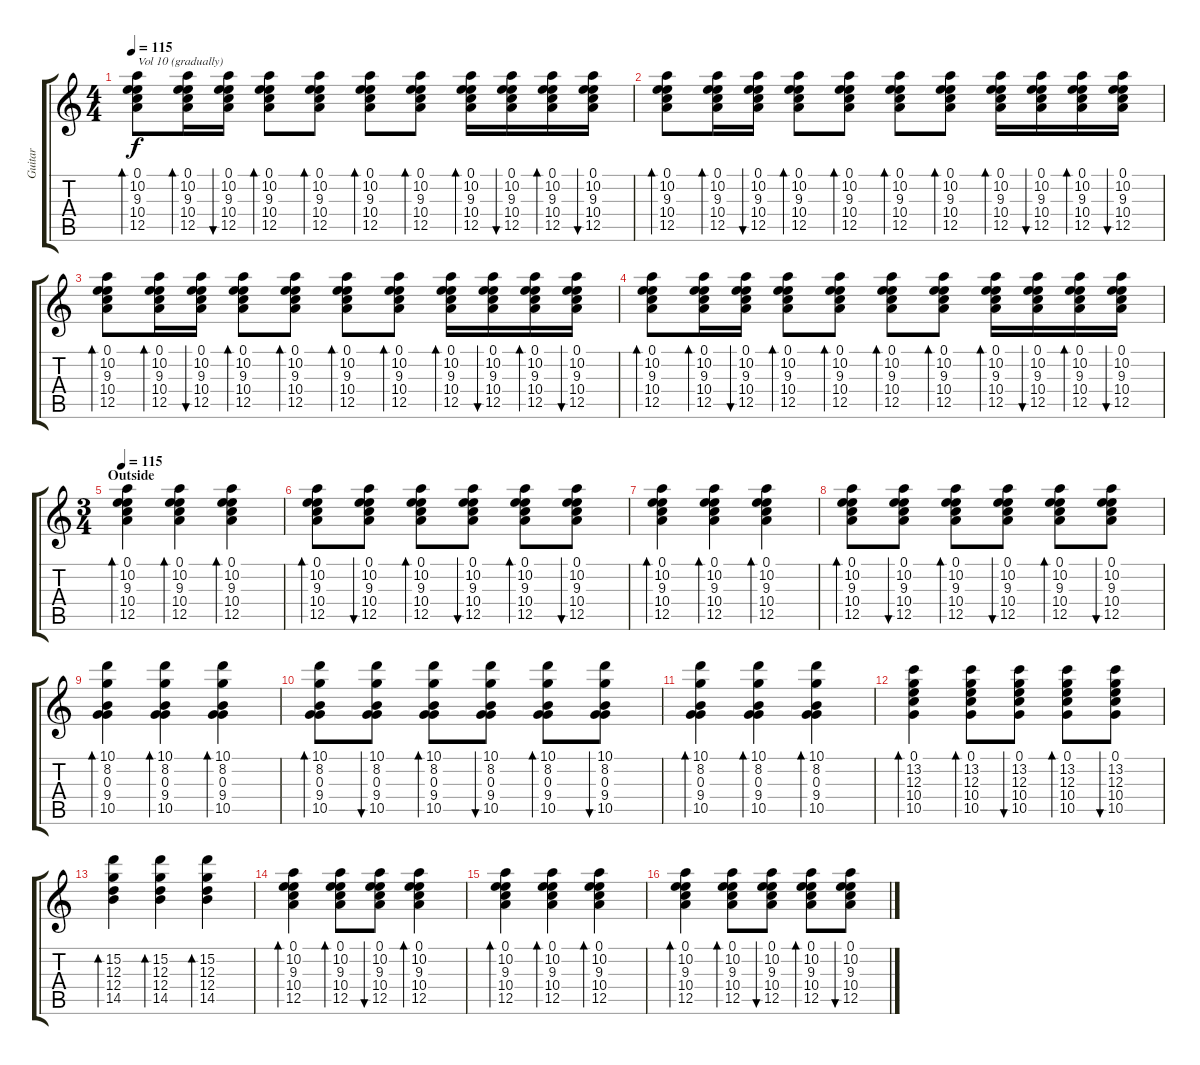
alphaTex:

\track ("Guitar" "Guitar") {instrument acousticguitarsteel}
\staff {score tabs}
\tuning (E4 B3 G3 D3 A2 E2) {hide}
\ts (4 4)
\tempo 115
\clef g2
\ks c
(0.1 10.2 9.3 10.4 12.5).8{bd 60 txt "Vol 10 (gradually)" dy f volume 10} (0.1 10.2 9.3 10.4 12.5).16{bd 60} (0.1 10.2 9.3 10.4 12.5).16{bu 60} (0.1 10.2 9.3 10.4 12.5).8{bd 30} (0.1 10.2 9.3 10.4 12.5).8{bd 60} (0.1 10.2 9.3 10.4 12.5).8{bd 60} (0.1 10.2 9.3 10.4 12.5).8{bd 60} (0.1 10.2 9.3 10.4 12.5).16{bd 60} (0.1 10.2 9.3 10.4 12.5).16{bu 60} (0.1 10.2 9.3 10.4 12.5).16{bd 60} (0.1 10.2 9.3 10.4 12.5).16{bu 60} |
(0.1 10.2 9.3 10.4 12.5).8{bd 60} (0.1 10.2 9.3 10.4 12.5).16{bd 60} (0.1 10.2 9.3 10.4 12.5).16{bu 60} (0.1 10.2 9.3 10.4 12.5).8{bd 30} (0.1 10.2 9.3 10.4 12.5).8{bd 60} (0.1 10.2 9.3 10.4 12.5).8{bd 60} (0.1 10.2 9.3 10.4 12.5).8{bd 60} (0.1 10.2 9.3 10.4 12.5).16{bd 60} (0.1 10.2 9.3 10.4 12.5).16{bu 60} (0.1 10.2 9.3 10.4 12.5).16{bd 60} (0.1 10.2 9.3 10.4 12.5).16{bu 60} |
(0.1 10.2 9.3 10.4 12.5).8{bd 60} (0.1 10.2 9.3 10.4 12.5).16{bd 60} (0.1 10.2 9.3 10.4 12.5).16{bu 60} (0.1 10.2 9.3 10.4 12.5).8{bd 30} (0.1 10.2 9.3 10.4 12.5).8{bd 60} (0.1 10.2 9.3 10.4 12.5).8{bd 60} (0.1 10.2 9.3 10.4 12.5).8{bd 60} (0.1 10.2 9.3 10.4 12.5).16{bd 60} (0.1 10.2 9.3 10.4 12.5).16{bu 60} (0.1 10.2 9.3 10.4 12.5).16{bd 60} (0.1 10.2 9.3 10.4 12.5).16{bu 60} |
(0.1 10.2 9.3 10.4 12.5).8{bd 60} (0.1 10.2 9.3 10.4 12.5).16{bd 60} (0.1 10.2 9.3 10.4 12.5).16{bu 60} (0.1 10.2 9.3 10.4 12.5).8{bd 30} (0.1 10.2 9.3 10.4 12.5).8{bd 60} (0.1 10.2 9.3 10.4 12.5).8{bd 60} (0.1 10.2 9.3 10.4 12.5).8{bd 60} (0.1 10.2 9.3 10.4 12.5).16{bd 60} (0.1 10.2 9.3 10.4 12.5).16{bu 60} (0.1 10.2 9.3 10.4 12.5).16{bd 60} (0.1 10.2 9.3 10.4 12.5).16{bu 60} |
\ts (3 4)
\section ("" "Outside")
\tempo 115
(0.1 10.2 9.3 10.4 12.5).4{bd 60 volume 10} (0.1 10.2 9.3 10.4 12.5).4{bd 60} (0.1 10.2 9.3 10.4 12.5).4{bd 60} |
(0.1 10.2 9.3 10.4 12.5).8{bd 60} (0.1 10.2 9.3 10.4 12.5).8{bu 60} (0.1 10.2 9.3 10.4 12.5).8{bd 60} (0.1 10.2 9.3 10.4 12.5).8{bu 60} (0.1 10.2 9.3 10.4 12.5).8{bd 60} (0.1 10.2 9.3 10.4 12.5).8{bu 60} |
(0.1 10.2 9.3 10.4 12.5).4{bd 60} (0.1 10.2 9.3 10.4 12.5).4{bd 60} (0.1 10.2 9.3 10.4 12.5).4{bd 60} |
(0.1 10.2 9.3 10.4 12.5).8{bd 60} (0.1 10.2 9.3 10.4 12.5).8{bu 60} (0.1 10.2 9.3 10.4 12.5).8{bd 60} (0.1 10.2 9.3 10.4 12.5).8{bu 60} (0.1 10.2 9.3 10.4 12.5).8{bd 60} (0.1 10.2 9.3 10.4 12.5).8{bu 60} |
(10.1 8.2 0.3 9.4 10.5).4{bd 60 volume 10} (10.1 8.2 0.3 9.4 10.5).4{bd 60} (10.1 8.2 0.3 9.4 10.5).4{bd 60} |
(10.1 8.2 0.3 9.4 10.5).8{bd 60} (10.1 8.2 0.3 9.4 10.5).8{bu 60} (10.1 8.2 0.3 9.4 10.5).8{bd 60} (10.1 8.2 0.3 9.4 10.5).8{bu 60} (10.1 8.2 0.3 9.4 10.5).8{bd 60} (10.1 8.2 0.3 9.4 10.5).8{bu 60} |
(10.1 8.2 0.3 9.4 10.5).4{bd 60} (10.1 8.2 0.3 9.4 10.5).4{bd 60} (10.1 8.2 0.3 9.4 10.5).4{bd 60} |
(0.1 13.2 12.3 10.4 10.5).4{bd 60} (0.1 13.2 12.3 10.4 10.5).8{bd 60} (0.1 13.2 12.3 10.4 10.5).8{bu 60} (0.1 13.2 12.3 10.4 10.5).8{bd 60} (0.1 13.2 12.3 10.4 10.5).8{bu 60} |
(15.2 12.3 12.4 14.5).4{bd 60 volume 10} (15.2 12.3 12.4 14.5).4{bd 60} (15.2 12.3 12.4 14.5).4{bd 60} |
(0.1 10.2 9.3 10.4 12.5).4{bd 60} (0.1 10.2 9.3 10.4 12.5).8{bd 60} (0.1 10.2 9.3 10.4 12.5).8{bu 60} (0.1 10.2 9.3 10.4 12.5).4{bd 60} |
(0.1 10.2 9.3 10.4 12.5).4{bd 60} (0.1 10.2 9.3 10.4 12.5).4{bd 60} (0.1 10.2 9.3 10.4 12.5).4{bd 60} |
(0.1 10.2 9.3 10.4 12.5).4{bd 60} (0.1 10.2 9.3 10.4 12.5).8{bd 60} (0.1 10.2 9.3 10.4 12.5).8{bu 60} (0.1 10.2 9.3 10.4 12.5).8{bd 60} (0.1 10.2 9.3 10.4 12.5).8{bu 60}
